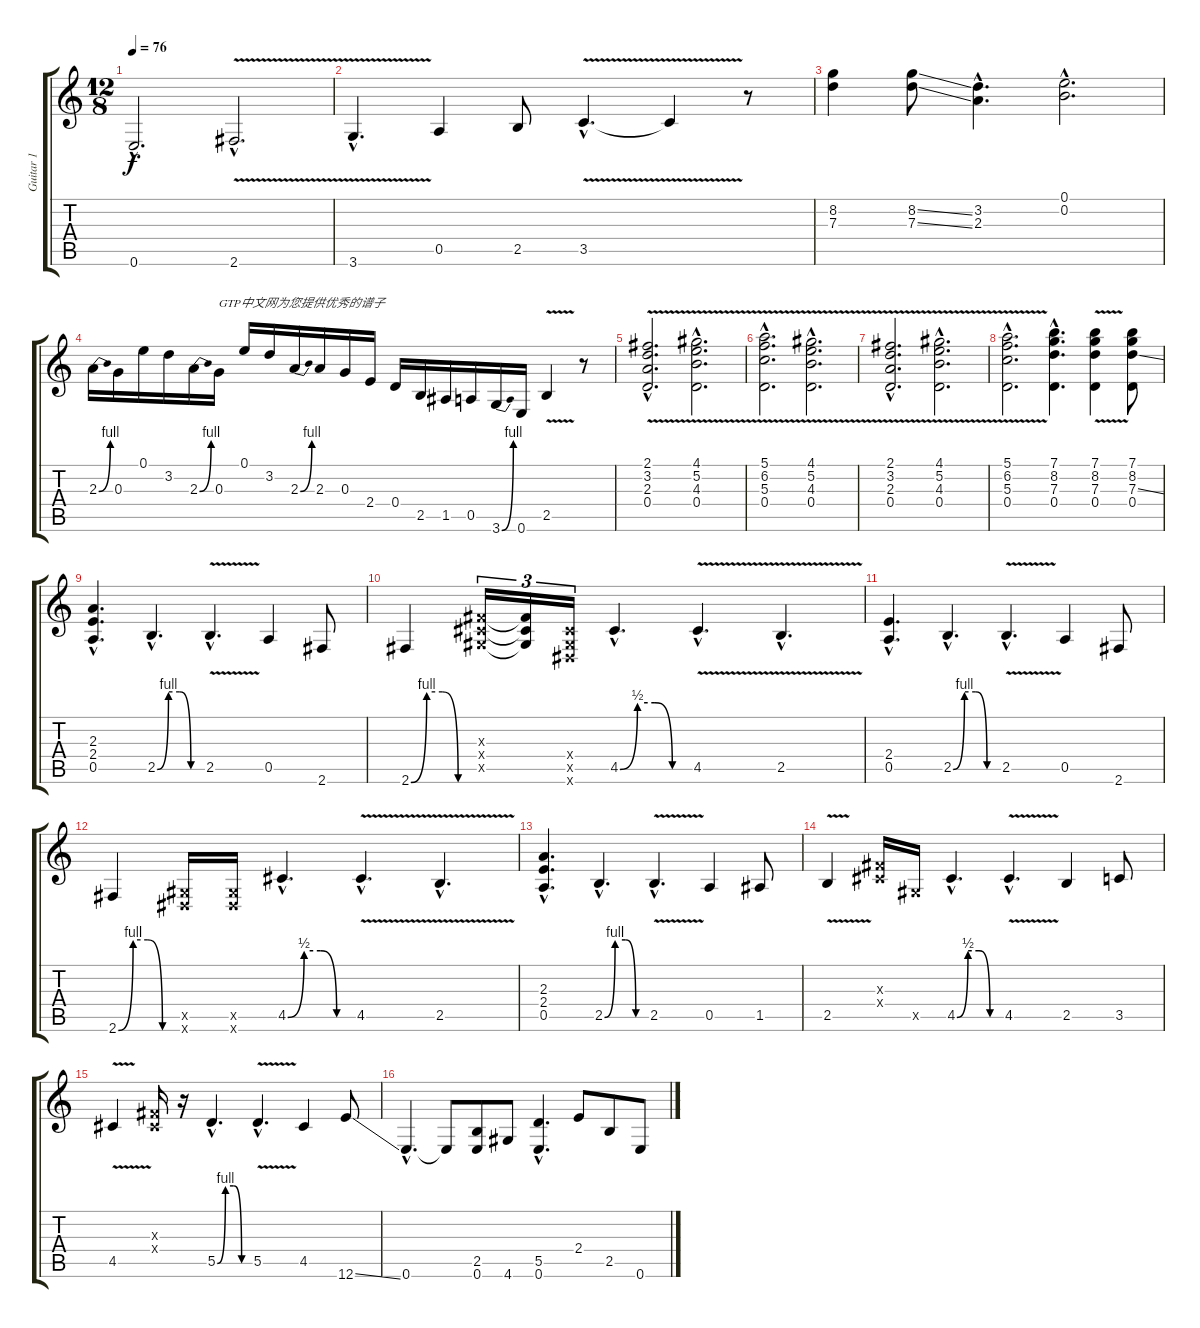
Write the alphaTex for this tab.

\track ("Guitar 1" "Guitar 1") {instrument overdrivenguitar}
\staff {score tabs}
\tuning (E4 B3 G3 D3 A2 E2) {hide}
\ts (12 8)
\tempo 76
\clef g2
\ks c
0.6{hac}.2{d dy f instrument overdrivenguitar} 2.6{v hac}.2{d} |
3.6{v hac}.4{d} 0.5.4 2.5.8 3.5{v hac}.4{d} 3.5{t}.4 r.8 |
(8.2 7.3).4 (8.2{ss} 7.3{ss}).8 (3.2{hac} 2.3{hac}).4{d} (0.1{hac} 0.2{hac}).2{d} |
2.3{be (bend 0 0 60 4)}.16 0.3.16 0.1.16 3.2.16 2.3{be (bend 0 0 60 4)}.16 0.3.16{txt "GTP中文网为您提供优秀的谱子"} 0.1.16 3.2.16 2.3{be (bend 0 0 60 4)}.16 2.3.16 0.3.16 2.4.16 0.4.16 2.5.16 1.5.16 0.5.16 3.6{be (bend 0 0 60 4)}.16 0.6.16 2.5{v}.4 r.8 |
(2.1{v hac} 3.2{v hac} 2.3{v hac} 0.4{v hac}).2{d} (4.1{v hac} 5.2{v hac} 4.3{v hac} 0.4{v hac}).2{d} |
(5.1{v hac} 6.2{v hac} 5.3{v hac} 0.4{v hac}).2{d} (4.1{v hac} 5.2{v hac} 4.3{v hac} 0.4{v hac}).2{d} |
(2.1{v hac} 3.2{v hac} 2.3{v hac} 0.4{v hac}).2{d} (4.1{v hac} 5.2{v hac} 4.3{v hac} 0.4{v hac}).2{d} |
(5.1{v hac} 6.2{v hac} 5.3{v hac} 0.4{v hac}).2{d} (7.1{hac} 8.2{hac} 7.3{hac} 0.4{hac}).4{d} (7.1{v} 8.2{v} 7.3{v} 0.4{v}).4 (7.1 8.2 7.3{ss} 0.4).8 |
(2.3{hac} 2.4{hac} 0.5{hac}).4{d} 2.5{be (custom 0 0 15 4 30 4 45 0 60 0) hac}.4{d} 2.5{v hac}.4{d} 0.5.4 2.6.8 |
2.6{be (custom 0 0 15 4 30 4 45 0 60 0)}.4 (-1.3{x} -1.4{x} -1.5{x}).16{tu (3 2)} (-1.3{t} -1.4{t} -1.5{t}).16{tu (3 2)} (-1.4{x} -1.5{x} -1.6{x}).16{tu (3 2)} 4.5{be (custom 0 0 15 2 30 2 45 0 60 0) hac}.4{d} 4.5{v hac}.4{d} 2.5{v hac}.4{d} |
(2.4{hac} 0.5{hac}).4{d} 2.5{be (custom 0 0 15 4 30 4 45 0 60 0) hac}.4{d} 2.5{v hac}.4{d} 0.5.4 2.6.8 |
2.6{be (custom 0 0 15 4 30 4 45 0 60 0)}.4 (-1.5{x} -1.6{x}).16 (-1.5{x} -1.6{x}).16 4.5{be (custom 0 0 15 2 30 2 45 0 60 0) hac}.4{d} 4.5{v hac}.4{d} 2.5{v hac}.4{d} |
(2.3{hac} 2.4{hac} 0.5{hac}).4{d} 2.5{be (custom 0 0 15 4 30 4 45 0 60 0) hac}.4{d} 2.5{v hac}.4{d} 0.5.4 1.5.8 |
2.5{v}.4 (-1.3{x} -1.4{x}).16 -1.5{x}.16 4.5{be (custom 0 0 15 2 30 2 45 0 60 0) hac}.4{d} 4.5{v hac}.4{d} 2.5.4 3.5.8 |
4.5{v}.4 (-1.3{x} -1.4{x}).16 r.16 5.5{be (custom 0 0 15 4 30 4 45 0 60 0) hac}.4{d} 5.5{v hac}.4{d} 4.5.4 12.6{ss}.8 |
0.6{hac}.4{d} 0.6{t}.8 (2.5 0.6).8 4.6.8 (5.5{hac} 0.6{hac}).4{d} 2.4.8 2.5.8 0.6.8
